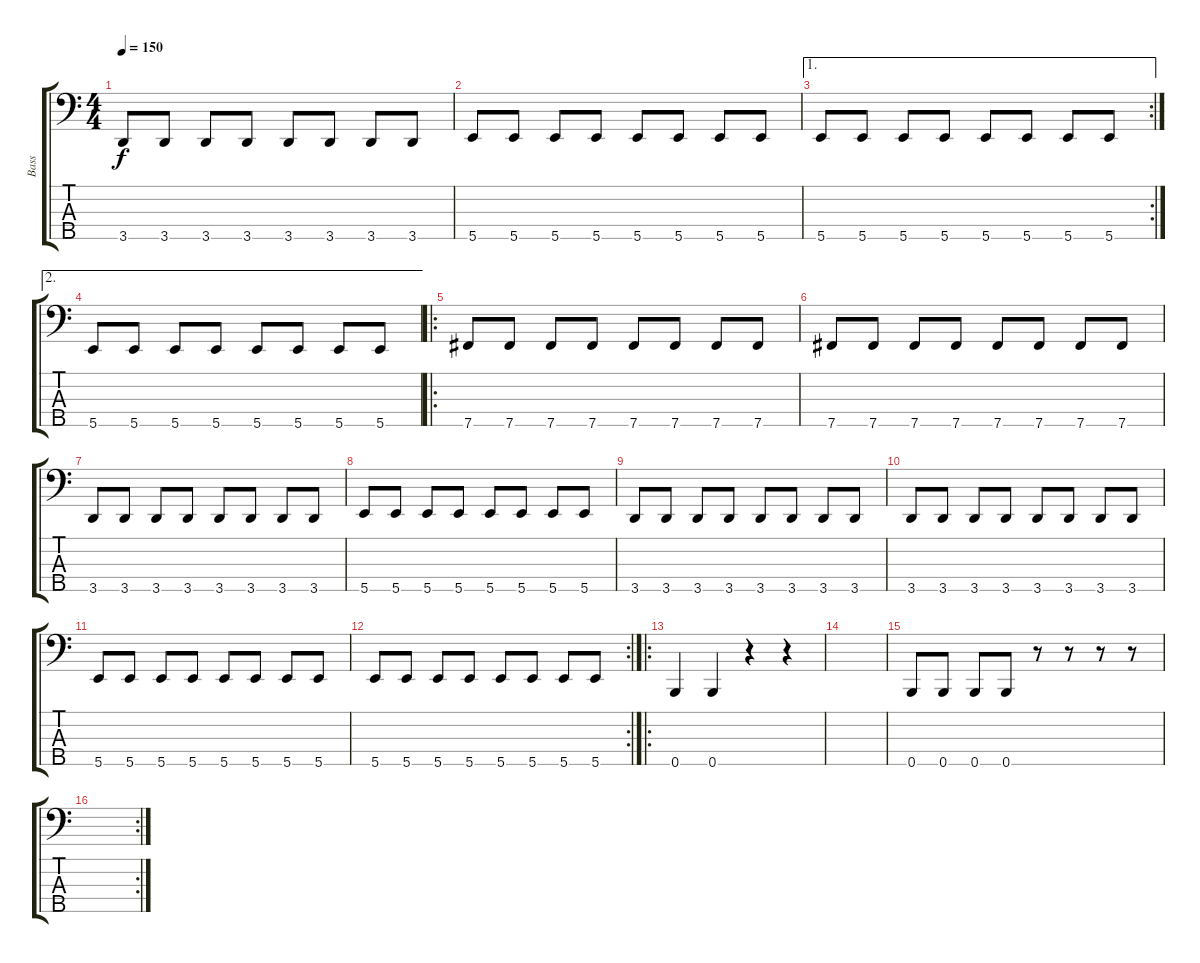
\track ("Bass" "Bass") {instrument electricbassfinger}
\staff {score tabs}
\tuning (A2 E2 B1 Gb1 B0) {hide}
\ts (4 4)
\tempo 150
\clef f4
\ks c
3.5.8{dy f} 3.5.8 3.5.8 3.5.8 3.5.8 3.5.8 3.5.8 3.5.8 |
5.5.8 5.5.8 5.5.8 5.5.8 5.5.8 5.5.8 5.5.8 5.5.8 |
\ae 1
\rc 2
5.5.8 5.5.8 5.5.8 5.5.8 5.5.8 5.5.8 5.5.8 5.5.8 |
\ae 2
5.5.8 5.5.8 5.5.8 5.5.8 5.5.8 5.5.8 5.5.8 5.5.8 |
\ro
7.5.8 7.5.8 7.5.8 7.5.8 7.5.8 7.5.8 7.5.8 7.5.8 |
7.5.8 7.5.8 7.5.8 7.5.8 7.5.8 7.5.8 7.5.8 7.5.8 |
3.5.8 3.5.8 3.5.8 3.5.8 3.5.8 3.5.8 3.5.8 3.5.8 |
5.5.8 5.5.8 5.5.8 5.5.8 5.5.8 5.5.8 5.5.8 5.5.8 |
3.5.8 3.5.8 3.5.8 3.5.8 3.5.8 3.5.8 3.5.8 3.5.8 |
3.5.8 3.5.8 3.5.8 3.5.8 3.5.8 3.5.8 3.5.8 3.5.8 |
5.5.8 5.5.8 5.5.8 5.5.8 5.5.8 5.5.8 5.5.8 5.5.8 |
\rc 2
5.5.8 5.5.8 5.5.8 5.5.8 5.5.8 5.5.8 5.5.8 5.5.8 |
\ro
0.5.4 0.5.4 r.4 r.4 |
|
0.5.8 0.5.8 0.5.8 0.5.8 r.8 r.8 r.8 r.8 |
\rc 2
